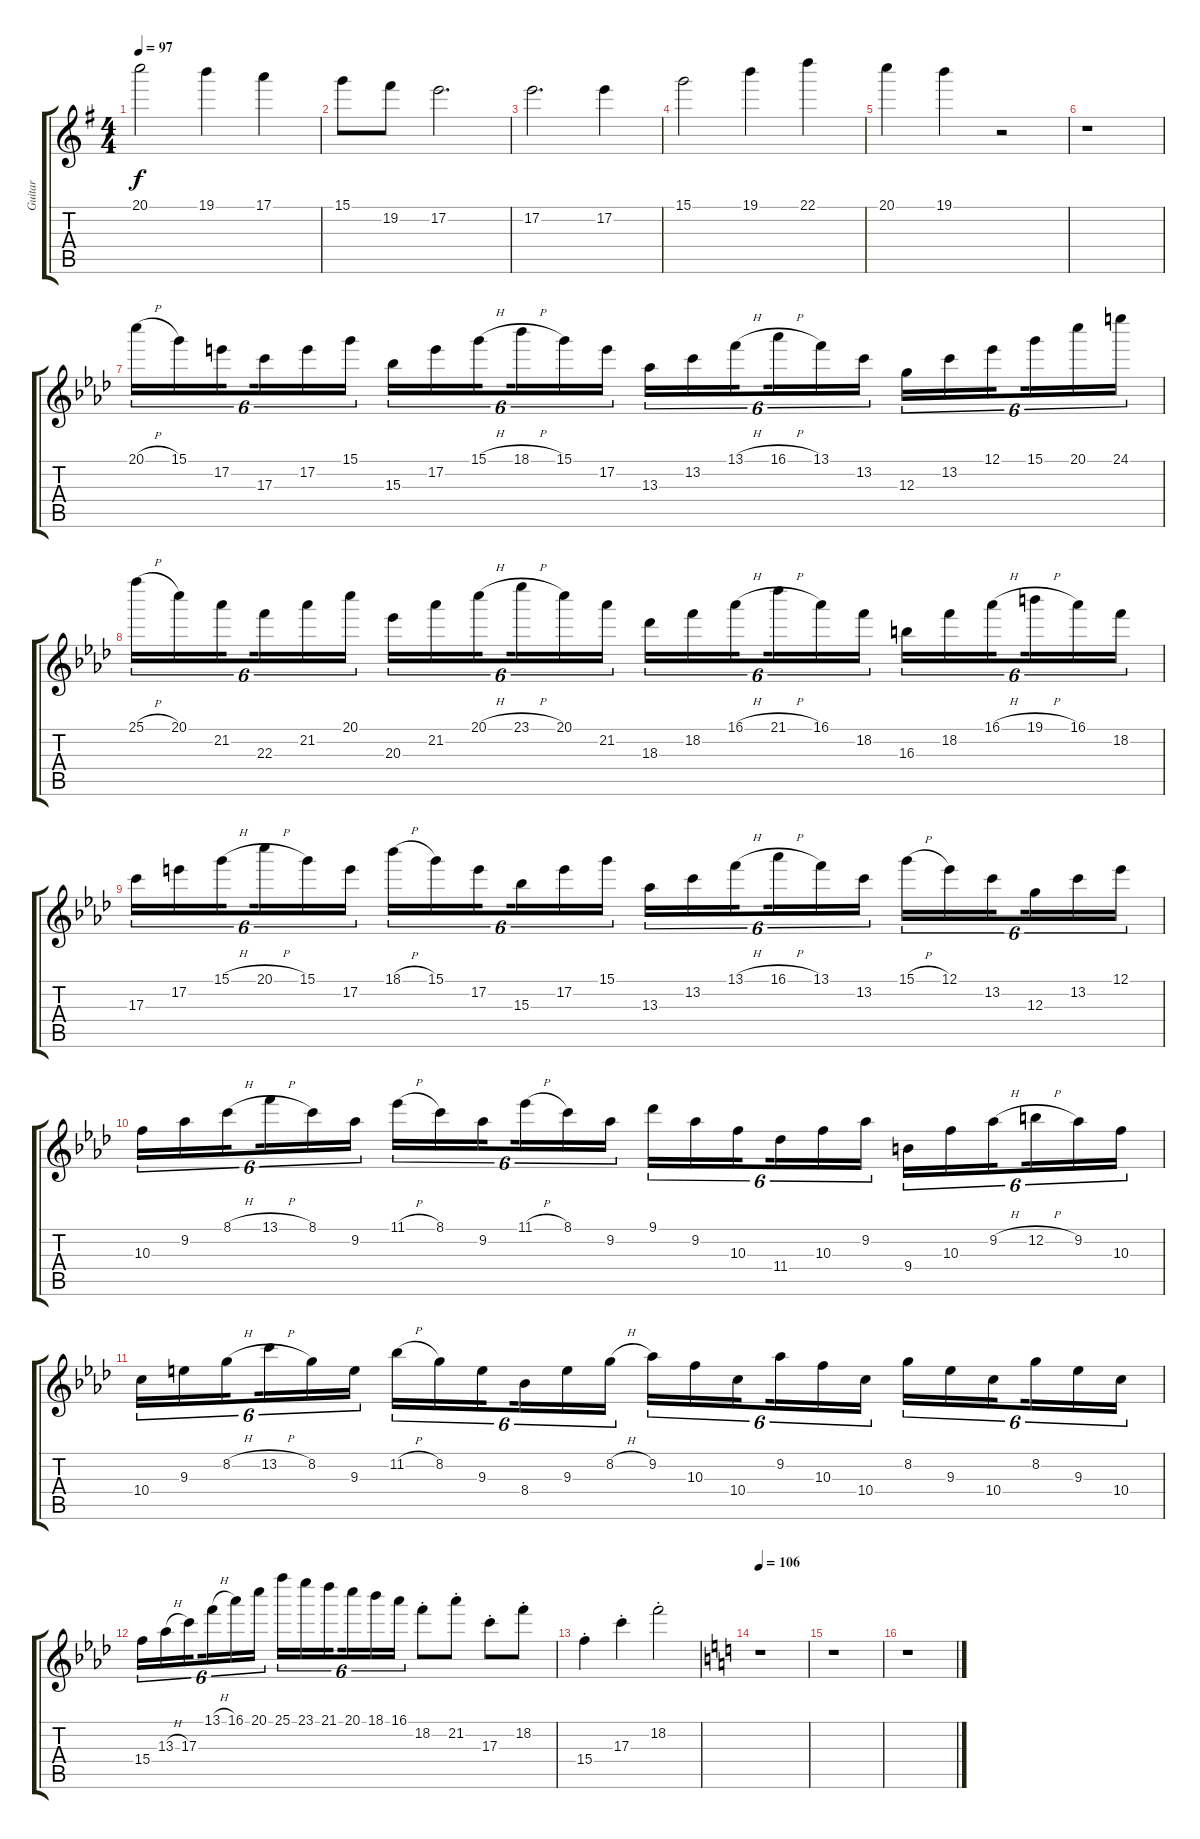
\track ("Guitar" "Guitar") {instrument distortionguitar}
\staff {score tabs}
\tuning (E4 B3 G3 D3 A2 E2) {hide}
\ts (4 4)
\tempo 97
\clef g2
\ks g
20.1.2{dy f} 19.1.4 17.1.4 |
15.1.8 19.2.8 17.2.2{d} |
17.2.2{d} 17.2.4 |
15.1.2 19.1.4 22.1.4 |
20.1.4 19.1.4 r.2 |
r.1 |
\ks ab
20.1{h}.16{tu (6 4)} 15.1.16{tu (6 4)} 17.2.16{tu (6 4) beam splitsecondary} 17.3.16{tu (6 4)} 17.2.16{tu (6 4)} 15.1.16{tu (6 4)} 15.3.16{tu (6 4)} 17.2.16{tu (6 4)} 15.1{h}.16{tu (6 4) beam splitsecondary} 18.1{h}.16{tu (6 4)} 15.1.16{tu (6 4)} 17.2.16{tu (6 4)} 13.3.16{tu (6 4)} 13.2.16{tu (6 4)} 13.1{h}.16{tu (6 4) beam splitsecondary} 16.1{h}.16{tu (6 4)} 13.1.16{tu (6 4)} 13.2.16{tu (6 4)} 12.3.16{tu (6 4)} 13.2.16{tu (6 4)} 12.1.16{tu (6 4) beam splitsecondary} 15.1.16{tu (6 4)} 20.1.16{tu (6 4)} 24.1.16{tu (6 4)} |
25.1{h}.16{tu (6 4)} 20.1.16{tu (6 4)} 21.2.16{tu (6 4) beam splitsecondary} 22.3.16{tu (6 4)} 21.2.16{tu (6 4)} 20.1.16{tu (6 4)} 20.3.16{tu (6 4)} 21.2.16{tu (6 4)} 20.1{h}.16{tu (6 4) beam splitsecondary} 23.1{h}.16{tu (6 4)} 20.1.16{tu (6 4)} 21.2.16{tu (6 4)} 18.3.16{tu (6 4)} 18.2.16{tu (6 4)} 16.1{h}.16{tu (6 4) beam splitsecondary} 21.1{h}.16{tu (6 4)} 16.1.16{tu (6 4)} 18.2.16{tu (6 4)} 16.3.16{tu (6 4)} 18.2.16{tu (6 4)} 16.1{h}.16{tu (6 4) beam splitsecondary} 19.1{h}.16{tu (6 4)} 16.1.16{tu (6 4)} 18.2.16{tu (6 4)} |
17.3.16{tu (6 4)} 17.2.16{tu (6 4)} 15.1{h}.16{tu (6 4) beam splitsecondary} 20.1{h}.16{tu (6 4)} 15.1.16{tu (6 4)} 17.2.16{tu (6 4)} 18.1{h}.16{tu (6 4)} 15.1.16{tu (6 4)} 17.2.16{tu (6 4) beam splitsecondary} 15.3.16{tu (6 4)} 17.2.16{tu (6 4)} 15.1.16{tu (6 4)} 13.3.16{tu (6 4)} 13.2.16{tu (6 4)} 13.1{h}.16{tu (6 4) beam splitsecondary} 16.1{h}.16{tu (6 4)} 13.1.16{tu (6 4)} 13.2.16{tu (6 4)} 15.1{h}.16{tu (6 4)} 12.1.16{tu (6 4)} 13.2.16{tu (6 4) beam splitsecondary} 12.3.16{tu (6 4)} 13.2.16{tu (6 4)} 12.1.16{tu (6 4)} |
10.3.16{tu (6 4)} 9.2.16{tu (6 4)} 8.1{h}.16{tu (6 4) beam splitsecondary} 13.1{h}.16{tu (6 4)} 8.1.16{tu (6 4)} 9.2.16{tu (6 4)} 11.1{h}.16{tu (6 4)} 8.1.16{tu (6 4)} 9.2.16{tu (6 4) beam splitsecondary} 11.1{h}.16{tu (6 4)} 8.1.16{tu (6 4)} 9.2.16{tu (6 4)} 9.1.16{tu (6 4)} 9.2.16{tu (6 4)} 10.3.16{tu (6 4) beam splitsecondary} 11.4.16{tu (6 4)} 10.3.16{tu (6 4)} 9.2.16{tu (6 4)} 9.4.16{tu (6 4)} 10.3.16{tu (6 4)} 9.2{h}.16{tu (6 4) beam splitsecondary} 12.2{h}.16{tu (6 4)} 9.2.16{tu (6 4)} 10.3.16{tu (6 4)} |
10.4.16{tu (6 4)} 9.3.16{tu (6 4)} 8.2{h}.16{tu (6 4) beam splitsecondary} 13.2{h}.16{tu (6 4)} 8.2.16{tu (6 4)} 9.3.16{tu (6 4)} 11.2{h}.16{tu (6 4)} 8.2.16{tu (6 4)} 9.3.16{tu (6 4) beam splitsecondary} 8.4.16{tu (6 4)} 9.3.16{tu (6 4)} 8.2{h}.16{tu (6 4)} 9.2.16{tu (6 4)} 10.3.16{tu (6 4)} 10.4.16{tu (6 4) beam splitsecondary} 9.2.16{tu (6 4)} 10.3.16{tu (6 4)} 10.4.16{tu (6 4)} 8.2.16{tu (6 4)} 9.3.16{tu (6 4)} 10.4.16{tu (6 4) beam splitsecondary} 8.2.16{tu (6 4)} 9.3.16{tu (6 4)} 10.4.16{tu (6 4)} |
15.4.16{tu (6 4)} 13.3{h}.16{tu (6 4)} 17.3.16{tu (6 4) beam splitsecondary} 13.1{h}.16{tu (6 4)} 16.1.16{tu (6 4)} 20.1.16{tu (6 4)} 25.1.16{tu (6 4)} 23.1.16{tu (6 4)} 21.1.16{tu (6 4) beam splitsecondary} 20.1.16{tu (6 4)} 18.1.16{tu (6 4)} 16.1.16{tu (6 4)} 18.2{st}.8 21.2{st}.8 17.3{st}.8 18.2{st}.8 |
15.4{st}.4 17.3{st}.4 18.2{st}.2 |
\tempo 106
\ks c
r.1 |
r.1 |
r.1
